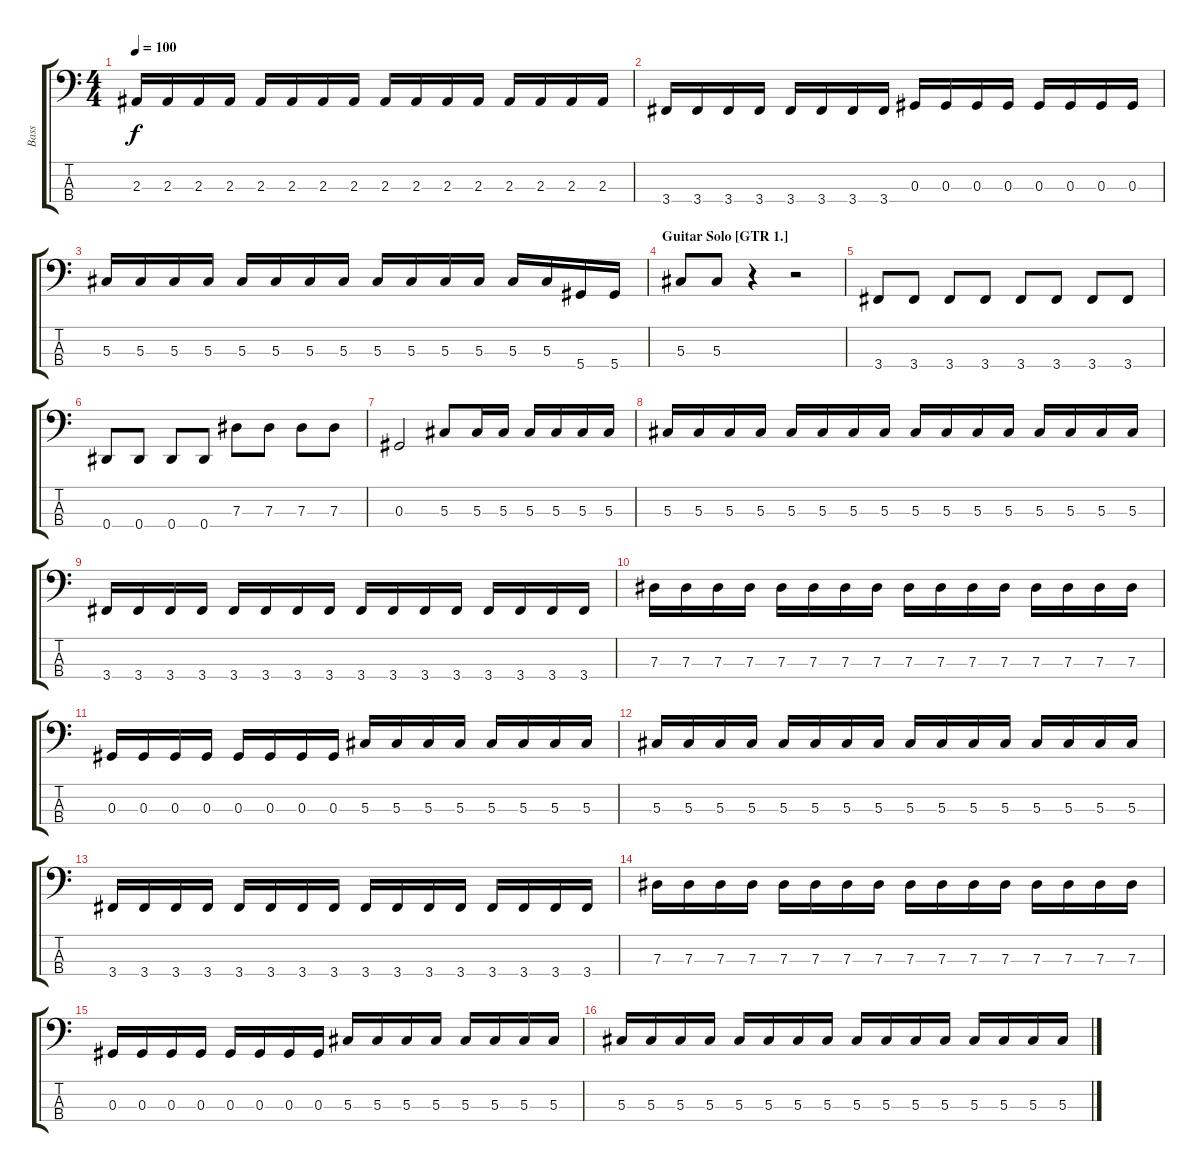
\track ("Bass" "Bass") {instrument electricbasspick}
\staff {score tabs}
\tuning (Gb2 Db2 Ab1 Eb1) {hide}
\ts (4 4)
\tempo 100
\clef f4
\ks c
2.3.16{dy f} 2.3.16 2.3.16 2.3.16 2.3.16 2.3.16 2.3.16 2.3.16 2.3.16 2.3.16 2.3.16 2.3.16 2.3.16 2.3.16 2.3.16 2.3.16 |
3.4.16 3.4.16 3.4.16 3.4.16 3.4.16 3.4.16 3.4.16 3.4.16 0.3.16 0.3.16 0.3.16 0.3.16 0.3.16 0.3.16 0.3.16 0.3.16 |
5.3.16 5.3.16 5.3.16 5.3.16 5.3.16 5.3.16 5.3.16 5.3.16 5.3.16 5.3.16 5.3.16 5.3.16 5.3.16 5.3.16 5.4.16 5.4.16 |
\section ("" "Guitar Solo [GTR 1.]")
5.3.8 5.3.8 r.4 r.2 |
3.4.8 3.4.8 3.4.8 3.4.8 3.4.8 3.4.8 3.4.8 3.4.8 |
0.4.8 0.4.8 0.4.8 0.4.8 7.3.8 7.3.8 7.3.8 7.3.8 |
0.3.2 5.3.8 5.3.16 5.3.16 5.3.16 5.3.16 5.3.16 5.3.16 |
5.3.16 5.3.16 5.3.16 5.3.16 5.3.16 5.3.16 5.3.16 5.3.16 5.3.16 5.3.16 5.3.16 5.3.16 5.3.16 5.3.16 5.3.16 5.3.16 |
3.4.16 3.4.16 3.4.16 3.4.16 3.4.16 3.4.16 3.4.16 3.4.16 3.4.16 3.4.16 3.4.16 3.4.16 3.4.16 3.4.16 3.4.16 3.4.16 |
7.3.16 7.3.16 7.3.16 7.3.16 7.3.16 7.3.16 7.3.16 7.3.16 7.3.16 7.3.16 7.3.16 7.3.16 7.3.16 7.3.16 7.3.16 7.3.16 |
0.3.16 0.3.16 0.3.16 0.3.16 0.3.16 0.3.16 0.3.16 0.3.16 5.3.16 5.3.16 5.3.16 5.3.16 5.3.16 5.3.16 5.3.16 5.3.16 |
5.3.16 5.3.16 5.3.16 5.3.16 5.3.16 5.3.16 5.3.16 5.3.16 5.3.16 5.3.16 5.3.16 5.3.16 5.3.16 5.3.16 5.3.16 5.3.16 |
3.4.16 3.4.16 3.4.16 3.4.16 3.4.16 3.4.16 3.4.16 3.4.16 3.4.16 3.4.16 3.4.16 3.4.16 3.4.16 3.4.16 3.4.16 3.4.16 |
7.3.16 7.3.16 7.3.16 7.3.16 7.3.16 7.3.16 7.3.16 7.3.16 7.3.16 7.3.16 7.3.16 7.3.16 7.3.16 7.3.16 7.3.16 7.3.16 |
0.3.16 0.3.16 0.3.16 0.3.16 0.3.16 0.3.16 0.3.16 0.3.16 5.3.16 5.3.16 5.3.16 5.3.16 5.3.16 5.3.16 5.3.16 5.3.16 |
5.3.16 5.3.16 5.3.16 5.3.16 5.3.16 5.3.16 5.3.16 5.3.16 5.3.16 5.3.16 5.3.16 5.3.16 5.3.16 5.3.16 5.3.16 5.3.16
